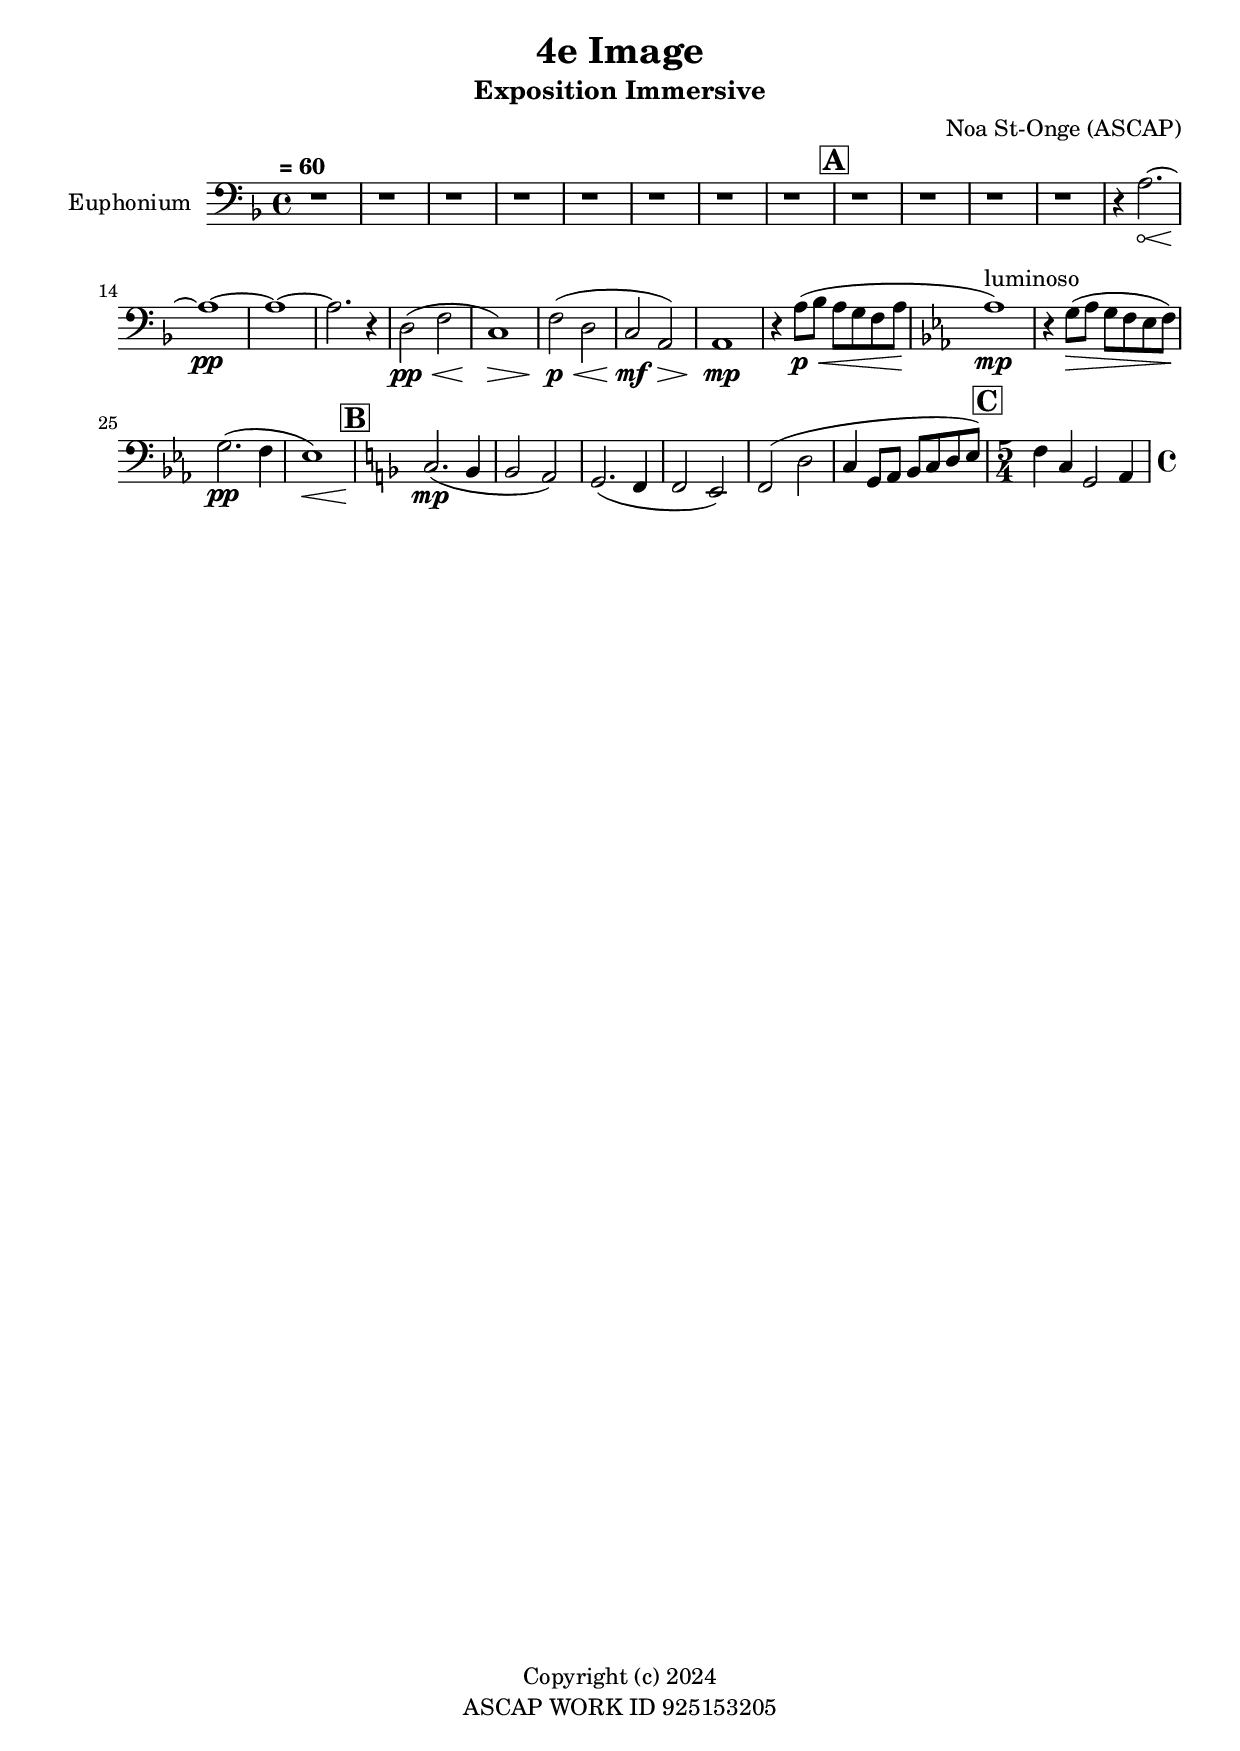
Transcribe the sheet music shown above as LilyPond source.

euphonium = \relative c {
  \time 4/4
  \tempo " = 60"
  \key f \major

  \set Score.rehearsalMarkFormatter = #format-mark-box-alphabet

  \repeat unfold 8 { r1 } \mark \default
  \repeat unfold 4 { r1 } r4

  \once \override Hairpin.circled-tip = ##t
  a'2.\< ~ a1\!\pp ~ a1 ~ a2. r4

  d,2\pp\<( f2 c1)\>
  f2\!\p\<( d2 c2\!\mf\> a2) a1\!\mp

  r4 a'8(\<\p bes a g f a
  \key ees \major
  aes1\!\mp^"luminoso")

  r4 g8(\> aes g f ees f) g2.(\pp f4 ees1)\<

  %%%%% C %%%%%
  \mark \default
  \key f \major

  c2.(\mp bes4 bes2 a2)
  g2.( f4 f2 e2)
  f2( d'2 c4 g8\< a8 bes8 c8\> d8 e8)

  %%%%% D %%%%%
  \mark \default
  \time 5/4
  f4 c4 g2 a4
  \time 4/4
}

euphoniumPart = \new Staff \with {
  instrumentName = "Euphonium"
  shortInstrumentName = "Euph."
  midiInstrument = "tuba"
} { \clef bass \euphonium }

euphoniumBookPart = \new Staff \with {
  instrumentName = "Euphonium"
  shortInstrumentName = ""
  midiInstrument = "tuba"
} { \clef bass \euphonium }

\book {
  \bookOutputName "Euphonium"
  \header {
  title = "4e Image"
  subtitle = "Exposition Immersive"
  composer = "Noa St-Onge (ASCAP)"
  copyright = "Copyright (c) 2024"
  % Remove default LilyPond tagline
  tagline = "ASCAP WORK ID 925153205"
}
  \score {
    <<
      \euphoniumBookPart
    >>
    \layout {
      indent = 25
      short-indent = 10
    }

    \midi {
      \tempo 4=60
    }
  }
}